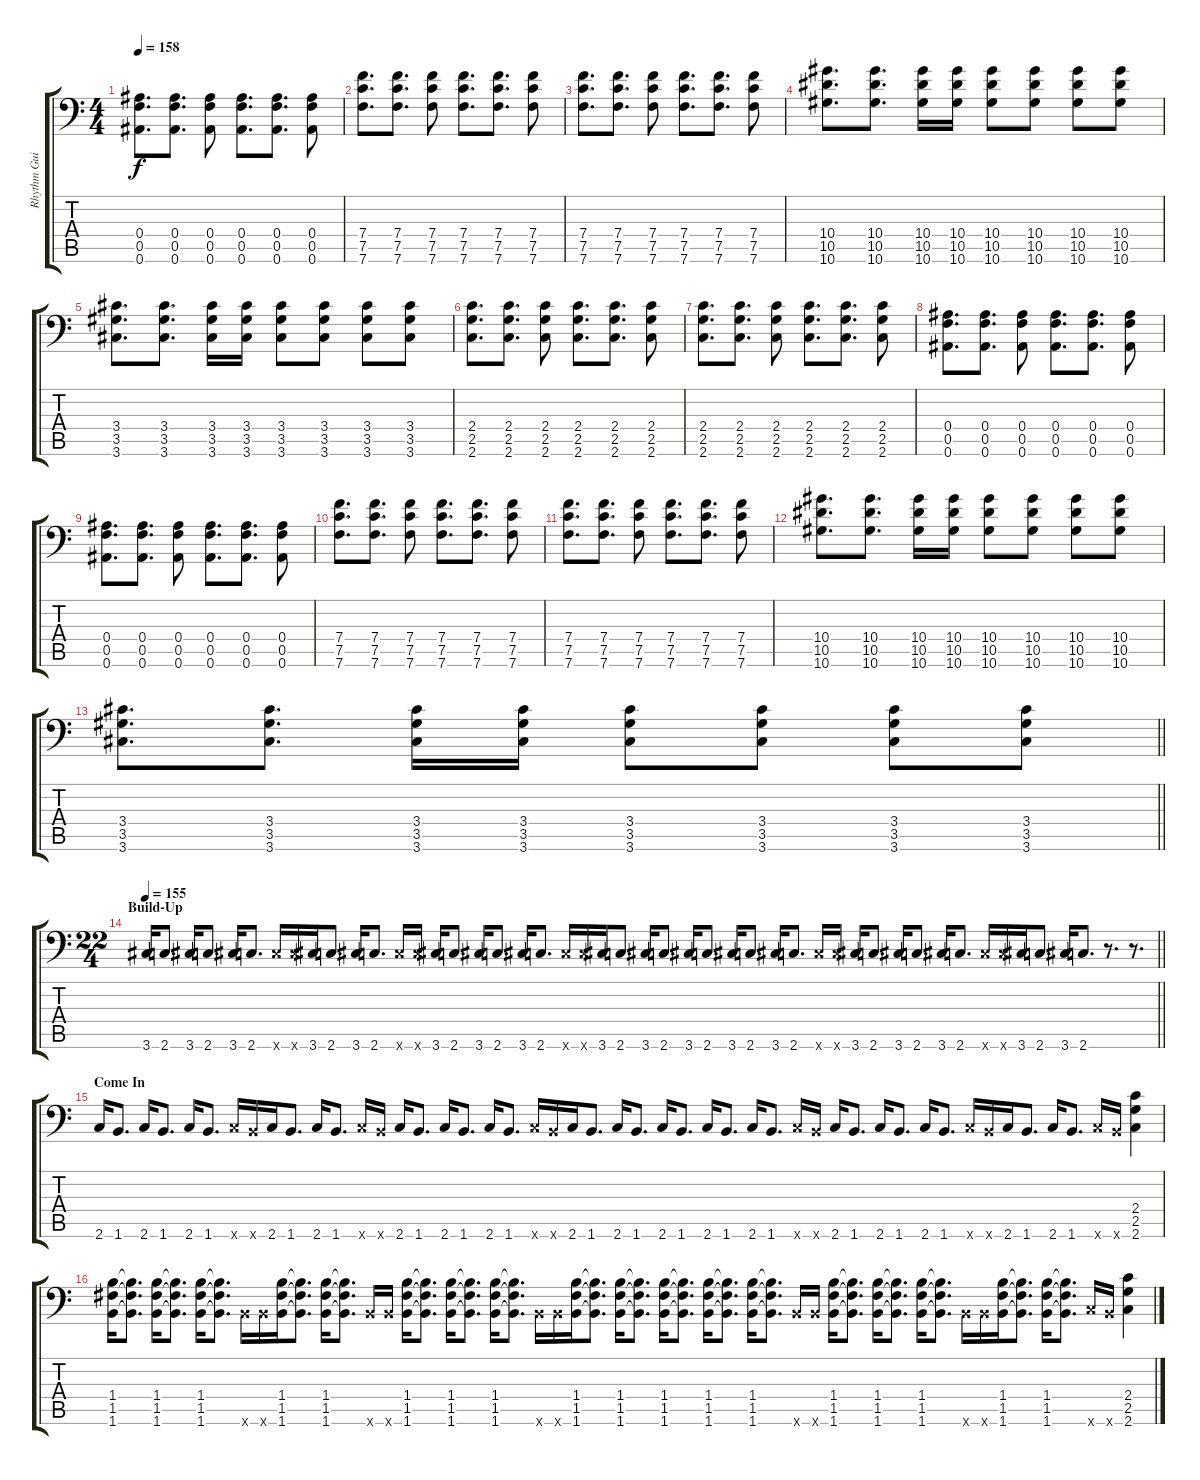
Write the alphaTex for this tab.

\track ("Rhythm Guitar" "Rhythm Gui") {instrument distortionguitar}
\staff {score tabs}
\tuning (C4 G3 Eb3 Bb2 F2 Bb1) {hide}
\ts (4 4)
\tempo 158
\clef f4
\ks c
(0.4 0.5 0.6).8{d dy f} (0.4 0.5 0.6).8{d} (0.4 0.5 0.6).8 (0.4 0.5 0.6).8{d} (0.4 0.5 0.6).8{d} (0.4 0.5 0.6).8 |
(7.4 7.5 7.6).8{d} (7.4 7.5 7.6).8{d} (7.4 7.5 7.6).8 (7.4 7.5 7.6).8{d} (7.4 7.5 7.6).8{d} (7.4 7.5 7.6).8 |
(7.4 7.5 7.6).8{d} (7.4 7.5 7.6).8{d} (7.4 7.5 7.6).8 (7.4 7.5 7.6).8{d} (7.4 7.5 7.6).8{d} (7.4 7.5 7.6).8 |
(10.4 10.5 10.6).8{d} (10.4 10.5 10.6).8{d} (10.4 10.5 10.6).16 (10.4 10.5 10.6).16 (10.4 10.5 10.6).8 (10.4 10.5 10.6).8 (10.4 10.5 10.6).8 (10.4 10.5 10.6).8 |
(3.4 3.5 3.6).8{d} (3.4 3.5 3.6).8{d} (3.4 3.5 3.6).16 (3.4 3.5 3.6).16 (3.4 3.5 3.6).8 (3.4 3.5 3.6).8 (3.4 3.5 3.6).8 (3.4 3.5 3.6).8 |
(2.4 2.5 2.6).8{d} (2.4 2.5 2.6).8{d} (2.4 2.5 2.6).8 (2.4 2.5 2.6).8{d} (2.4 2.5 2.6).8{d} (2.4 2.5 2.6).8 |
(2.4 2.5 2.6).8{d} (2.4 2.5 2.6).8{d} (2.4 2.5 2.6).8 (2.4 2.5 2.6).8{d} (2.4 2.5 2.6).8{d} (2.4 2.5 2.6).8 |
(0.4 0.5 0.6).8{d} (0.4 0.5 0.6).8{d} (0.4 0.5 0.6).8 (0.4 0.5 0.6).8{d} (0.4 0.5 0.6).8{d} (0.4 0.5 0.6).8 |
(0.4 0.5 0.6).8{d} (0.4 0.5 0.6).8{d} (0.4 0.5 0.6).8 (0.4 0.5 0.6).8{d} (0.4 0.5 0.6).8{d} (0.4 0.5 0.6).8 |
(7.4 7.5 7.6).8{d} (7.4 7.5 7.6).8{d} (7.4 7.5 7.6).8 (7.4 7.5 7.6).8{d} (7.4 7.5 7.6).8{d} (7.4 7.5 7.6).8 |
(7.4 7.5 7.6).8{d} (7.4 7.5 7.6).8{d} (7.4 7.5 7.6).8 (7.4 7.5 7.6).8{d} (7.4 7.5 7.6).8{d} (7.4 7.5 7.6).8 |
(10.4 10.5 10.6).8{d} (10.4 10.5 10.6).8{d} (10.4 10.5 10.6).16 (10.4 10.5 10.6).16 (10.4 10.5 10.6).8 (10.4 10.5 10.6).8 (10.4 10.5 10.6).8 (10.4 10.5 10.6).8 |
\barLineRight lightlight
(3.4 3.5 3.6).8{d} (3.4 3.5 3.6).8{d} (3.4 3.5 3.6).16 (3.4 3.5 3.6).16 (3.4 3.5 3.6).8 (3.4 3.5 3.6).8 (3.4 3.5 3.6).8 (3.4 3.5 3.6).8 |
\ts (22 4)
\section ("" "Build-Up")
\tempo 155
\barLineRight lightlight
3.6.16 2.6.8{d} 3.6.16 2.6.8{d} 3.6.16 2.6.8{d} 2.6{x}.16 2.6{x}.16 3.6.16 2.6.8{d} 3.6.16 2.6.8{d} 2.6{x}.16 2.6{x}.16 3.6.16 2.6.8{d} 3.6.16 2.6.8{d} 3.6.16 2.6.8{d} 2.6{x}.16 2.6{x}.16 3.6.16 2.6.8{d} 3.6.16 2.6.8{d} 3.6.16 2.6.8{d} 3.6.16 2.6.8{d} 3.6.16 2.6.8{d} 2.6{x}.16 2.6{x}.16 3.6.16 2.6.8{d} 3.6.16 2.6.8{d} 3.6.16 2.6.8{d} 2.6{x}.16 2.6{x}.16 3.6.16 2.6.8{d} 3.6.16 2.6.8{d} r.8{d} r.8{d} |
\section ("" "Come In")
2.6.16 1.6.8{d} 2.6.16 1.6.8{d} 2.6.16 1.6.8{d} 2.6{x}.16 1.6{x}.16 2.6.16 1.6.8{d} 2.6.16 1.6.8{d} 2.6{x}.16 1.6{x}.16 2.6.16 1.6.8{d} 2.6.16 1.6.8{d} 2.6.16 1.6.8{d} 2.6{x}.16 1.6{x}.16 2.6.16 1.6.8{d} 2.6.16 1.6.8{d} 2.6.16 1.6.8{d} 2.6.16 1.6.8{d} 2.6.16 1.6.8{d} 2.6{x}.16 1.6{x}.16 2.6.16 1.6.8{d} 2.6.16 1.6.8{d} 2.6.16 1.6.8{d} 2.6{x}.16 1.6{x}.16 2.6.16 1.6.8{d} 2.6.16 1.6.8{d} 2.6{x}.16 1.6{x}.16 (2.4 2.5 2.6).4 |
(1.4 1.5 1.6).16 (1.4{t} 1.5{t} 1.6{t}).8{d} (1.4 1.5 1.6).16 (1.4{t} 1.5{t} 1.6{t}).8{d} (1.4 1.5 1.6).16 (1.4{t} 1.5{t} 1.6{t}).8{d} 1.6{x}.16 1.6{x}.16 (1.4 1.5 1.6).16 (1.4{t} 1.5{t} 1.6{t}).8{d} (1.4 1.5 1.6).16 (1.4{t} 1.5{t} 1.6{t}).8{d} 1.6{x}.16 1.6{x}.16 (1.4 1.5 1.6).16 (1.4{t} 1.5{t} 1.6{t}).8{d} (1.4 1.5 1.6).16 (1.4{t} 1.5{t} 1.6{t}).8{d} (1.4 1.5 1.6).16 (1.4{t} 1.5{t} 1.6{t}).8{d} 1.6{x}.16 1.6{x}.16 (1.4 1.5 1.6).16 (1.4{t} 1.5{t} 1.6{t}).8{d} (1.4 1.5 1.6).16 (1.4{t} 1.5{t} 1.6{t}).8{d} (1.4 1.5 1.6).16 (1.4{t} 1.5{t} 1.6{t}).8{d} (1.4 1.5 1.6).16 (1.4{t} 1.5{t} 1.6{t}).8{d} (1.4 1.5 1.6).16 (1.4{t} 1.5{t} 1.6{t}).8{d} 1.6{x}.16 1.6{x}.16 (1.4 1.5 1.6).16 (1.4{t} 1.5{t} 1.6{t}).8{d} (1.4 1.5 1.6).16 (1.4{t} 1.5{t} 1.6{t}).8{d} (1.4 1.5 1.6).16 (1.4{t} 1.5{t} 1.6{t}).8{d} 1.6{x}.16 1.6{x}.16 (1.4 1.5 1.6).16 (1.4{t} 1.5{t} 1.6{t}).8{d} (1.4 1.5 1.6).16 (1.4{t} 1.5{t} 1.6{t}).8{d} 2.6{x}.16 1.6{x}.16 (2.4 2.5 2.6).4
